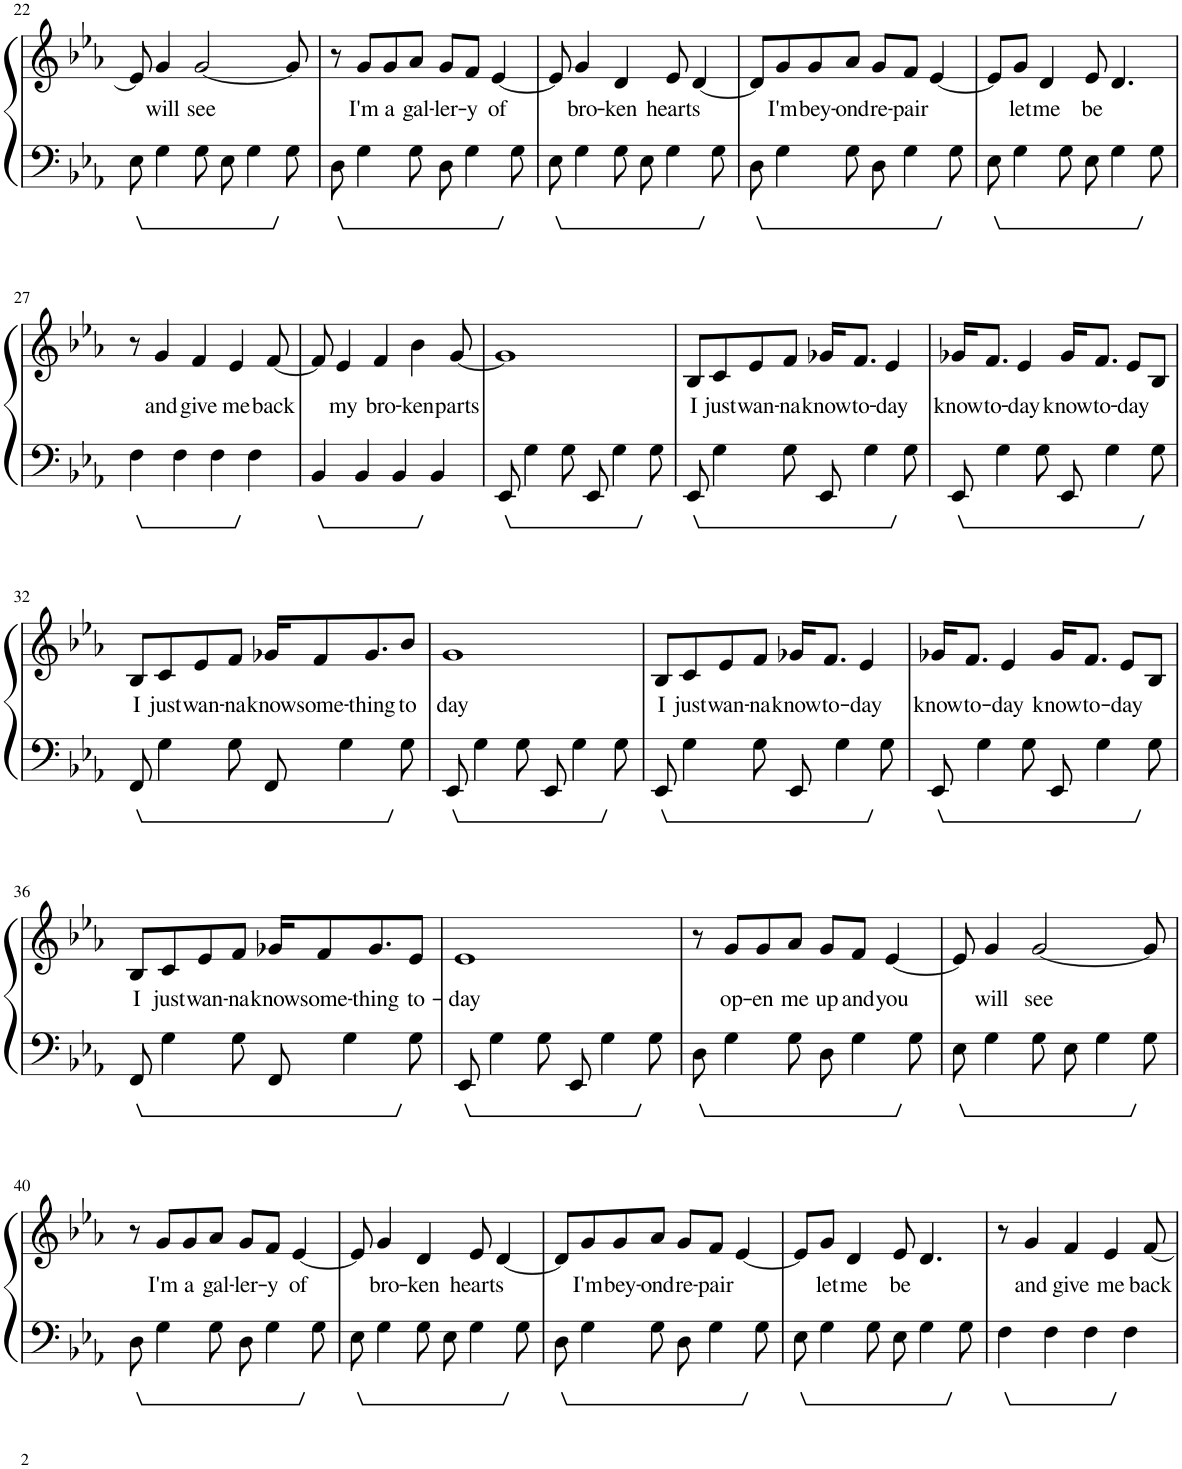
**kern	**kern	**text
*part1	*part1	*part1
*staff2	*staff1	*staff1
*I"Piano	*	*
*I'Pno.	*	*
!!LO:PB:g=z
*clefF4	*clefG2	*
*k[b-e-a-]	*k[b-e-a-]	*
*M4/4	*M4/4	*
=22	=22	=22
8E-\	8e-/]	.
!	!	!LO:LY:b
4G\	4g/	will
!	!	!LO:LY:b
8G\	[2g/	see
8E-\	.	.
4G\	.	.
8G\	8g/]	.
=23	=23	=23
8D\	8r	.
!	!	!LO:LY:b
4G\	8g/L	I'm
!	!	!LO:LY:b
.	8g/	a
!	!	!LO:LY:b
8G\	8a-/J	gal-
!	!	!LO:LY:b
8D\	8g/L	-ler-
!	!	!LO:LY:b
4G\	8f/J	-y
!	!	!LO:LY:b
.	[4e-/	of
8G\	.	.
=24	=24	=24
8E-\	8e-/]	.
!	!	!LO:LY:b
4G\	4g/	bro-
!	!	!LO:LY:b
8G\	4d/	-ken
8E-\	.	.
!	!	!LO:LY:b
4G\	8e-/	hearts
.	[4d/	.
8G\	.	.
=25	=25	=25
8D\	8d/L]	.
!	!	!LO:LY:b
4G\	8g/	I'm
!	!	!LO:LY:b
.	8g/	bey-
!	!	!LO:LY:b
8G\	8a-/J	-ond
!	!	!LO:LY:b
8D\	8g/L	re-
!	!	!LO:LY:b
4G\	8f/J	-pair
.	[4e-/	.
8G\	.	.
=26	=26	=26
8E-\	8e-/L]	.
!	!	!LO:LY:b
4G\	8g/J	let
!	!	!LO:LY:b
.	4d/	me
8G\	.	.
!	!	!LO:LY:b
8E-\	8e-/	be
4G\	4.d/	.
8G\	.	.
!!LO:LB:g=z
=27	=27	=27
4F\	8r	.
!	!	!LO:LY:b
.	4g/	and
4F\	.	.
!	!	!LO:LY:b
.	4f/	give
4F\	.	.
!	!	!LO:LY:b
.	4e-/	me
4F\	.	.
!	!	!LO:LY:b
.	[8f/	back
=28	=28	=28
4BB-/	8f/]	.
!	!	!LO:LY:b
.	4e-/	my
4BB-/	.	.
!	!	!LO:LY:b
.	4f/	bro-
4BB-/	.	.
!	!	!LO:LY:b
.	4b-\	-ken
4BB-/	.	.
!	!	!LO:LY:b
.	[8g/	parts
=29	=29	=29
8EE-/	1g]	.
4G\	.	.
8G\	.	.
8EE-/	.	.
4G\	.	.
8G\	.	.
=30	=30	=30
!	!	!LO:LY:b
8EE-/	8B-/L	I
!	!	!LO:LY:b
4G\	8c/	just
!	!	!LO:LY:b
.	8e-/	wan-
!	!	!LO:LY:b
8G\	8f/J	-na
!	!	!LO:LY:b
8EE-/	16g-X/KL	know
!	!	!LO:LY:b
.	8.f/J	to-
4G\	.	.
!	!	!LO:LY:b
.	4e-/	-day
8G\	.	.
=31	=31	=31
!	!	!LO:LY:b
8EE-/	16g-X/KL	know
!	!	!LO:LY:b
.	8.f/J	to-
4G\	.	.
!	!	!LO:LY:b
.	4e-/	-day
8G\	.	.
!	!	!LO:LY:b
8EE-/	16g-/KL	know
!	!	!LO:LY:b
.	8.f/J	to-
4G\	.	.
!	!	!LO:LY:b
.	8e-/L	-day
8G\	8B-/J	.
!!LO:LB:g=z
=32	=32	=32
!	!	!LO:LY:b
8FF/	8B-/L	I
!	!	!LO:LY:b
4G\	8c/	just
!	!	!LO:LY:b
.	8e-/	wan-
!	!	!LO:LY:b
8G\	8f/J	-na
!	!	!LO:LY:b
8FF/	16g-X/KL	know
!	!	!LO:LY:b
.	8f/	some-
4G\	.	.
!	!	!LO:LY:b
.	8.g-/	-thing
!	!	!LO:LY:b
8G\	8b-/J	to
=33	=33	=33
!	!	!LO:LY:b
8EE-/	1g	day
4G\	.	.
8G\	.	.
8EE-/	.	.
4G\	.	.
8G\	.	.
=34	=34	=34
!	!	!LO:LY:b
8EE-/	8B-/L	I
!	!	!LO:LY:b
4G\	8c/	just
!	!	!LO:LY:b
.	8e-/	wan-
!	!	!LO:LY:b
8G\	8f/J	-na
!	!	!LO:LY:b
8EE-/	16g-X/KL	know
!	!	!LO:LY:b
.	8.f/J	to-
4G\	.	.
!	!	!LO:LY:b
.	4e-/	-day
8G\	.	.
=35	=35	=35
!	!	!LO:LY:b
8EE-/	16g-X/KL	know
!	!	!LO:LY:b
.	8.f/J	to-
4G\	.	.
!	!	!LO:LY:b
.	4e-/	-day
8G\	.	.
!	!	!LO:LY:b
8EE-/	16g-/KL	know
!	!	!LO:LY:b
.	8.f/J	to-
4G\	.	.
!	!	!LO:LY:b
.	8e-/L	-day
8G\	8B-/J	.
!!LO:LB:g=z
=36	=36	=36
!	!	!LO:LY:b
8FF/	8B-/L	I
!	!	!LO:LY:b
4G\	8c/	just
!	!	!LO:LY:b
.	8e-/	wan-
!	!	!LO:LY:b
8G\	8f/J	-na
!	!	!LO:LY:b
8FF/	16g-X/KL	know
!	!	!LO:LY:b
.	8f/	some-
4G\	.	.
!	!	!LO:LY:b
.	8.g-/	-thing
!	!	!LO:LY:b
8G\	8e-/J	to-
=37	=37	=37
!	!	!LO:LY:b
8EE-/	1e-	-day
4G\	.	.
8G\	.	.
8EE-/	.	.
4G\	.	.
8G\	.	.
=38	=38	=38
8D\	8r	.
!	!	!LO:LY:b
4G\	8g/L	op-
!	!	!LO:LY:b
.	8g/	-en
!	!	!LO:LY:b
8G\	8a-/J	me
!	!	!LO:LY:b
8D\	8g/L	up
!	!	!LO:LY:b
4G\	8f/J	and
!	!	!LO:LY:b
.	[4e-/	you
8G\	.	.
=39	=39	=39
8E-\	8e-/]	.
!	!	!LO:LY:b
4G\	4g/	will
!	!	!LO:LY:b
8G\	[2g/	see
8E-\	.	.
4G\	.	.
8G\	8g/]	.
!!LO:LB:g=z
=40	=40	=40
8D\	8r	.
!	!	!LO:LY:b
4G\	8g/L	I'm
!	!	!LO:LY:b
.	8g/	a
!	!	!LO:LY:b
8G\	8a-/J	gal-
!	!	!LO:LY:b
8D\	8g/L	-ler-
!	!	!LO:LY:b
4G\	8f/J	-y
!	!	!LO:LY:b
.	[4e-/	of
8G\	.	.
=41	=41	=41
8E-\	8e-/]	.
!	!	!LO:LY:b
4G\	4g/	bro-
!	!	!LO:LY:b
8G\	4d/	-ken
8E-\	.	.
!	!	!LO:LY:b
4G\	8e-/	hearts
.	[4d/	.
8G\	.	.
=42	=42	=42
8D\	8d/L]	.
!	!	!LO:LY:b
4G\	8g/	I'm
!	!	!LO:LY:b
.	8g/	bey-
!	!	!LO:LY:b
8G\	8a-/J	-ond
!	!	!LO:LY:b
8D\	8g/L	re-
!	!	!LO:LY:b
4G\	8f/J	-pair
.	[4e-/	.
8G\	.	.
=43	=43	=43
8E-\	8e-/L]	.
!	!	!LO:LY:b
4G\	8g/J	let
!	!	!LO:LY:b
.	4d/	me
8G\	.	.
!	!	!LO:LY:b
8E-\	8e-/	be
4G\	4.d/	.
8G\	.	.
=44	=44	=44
4F\	8r	.
!	!	!LO:LY:b
.	4g/	and
4F\	.	.
!	!	!LO:LY:b
.	4f/	give
4F\	.	.
!	!	!LO:LY:b
.	4e-/	me
4F\	.	.
!	!	!LO:LY:b
.	[8f/	back
=	=	=
*-	*-	*-
